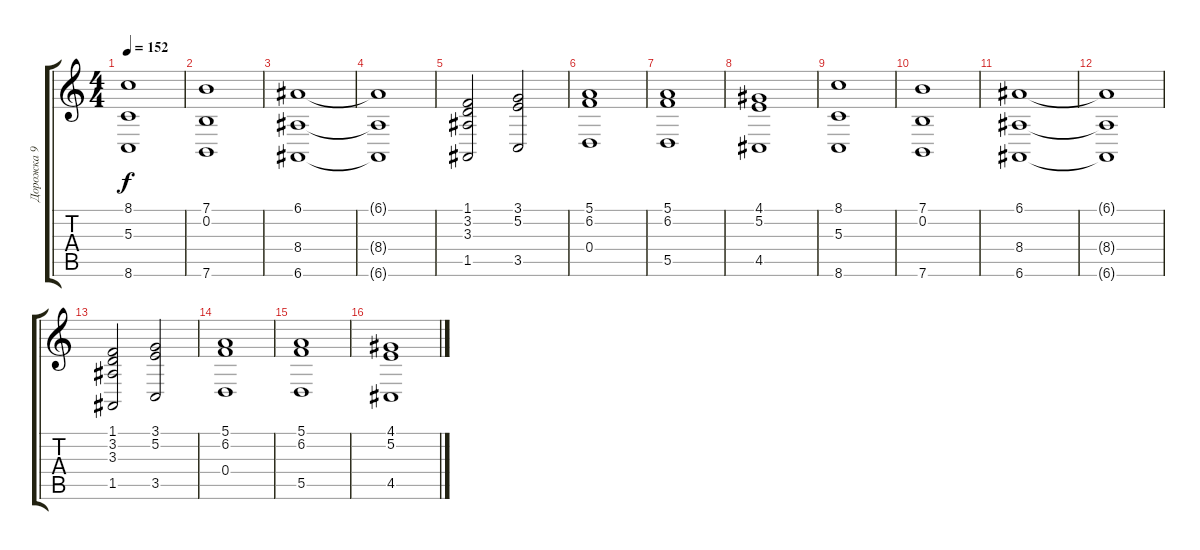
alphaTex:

\track ("Дорожка 9" "Дорожка 9") {instrument synthstrings1}
\staff {score tabs}
\tuning (E4 B3 G3 D3 A2 E2) {hide}
\ts (4 4)
\tempo 152
\clef g2
\ks c
(8.1 5.3 8.6).1{dy f} |
(7.1 0.2 7.6).1 |
(6.1 8.4 6.6).1 |
(6.1{t} 8.4{t} 6.6{t}).1 |
(1.1 3.2 3.3 1.5).2 (3.1 5.2 3.5).2 |
(5.1 6.2 0.4).1 |
(5.1 6.2 5.5).1 |
(4.1 5.2 4.5).1 |
(8.1 5.3 8.6).1 |
(7.1 0.2 7.6).1 |
(6.1 8.4 6.6).1 |
(6.1{t} 8.4{t} 6.6{t}).1 |
(1.1 3.2 3.3 1.5).2 (3.1 5.2 3.5).2 |
(5.1 6.2 0.4).1 |
(5.1 6.2 5.5).1 |
(4.1 5.2 4.5).1
